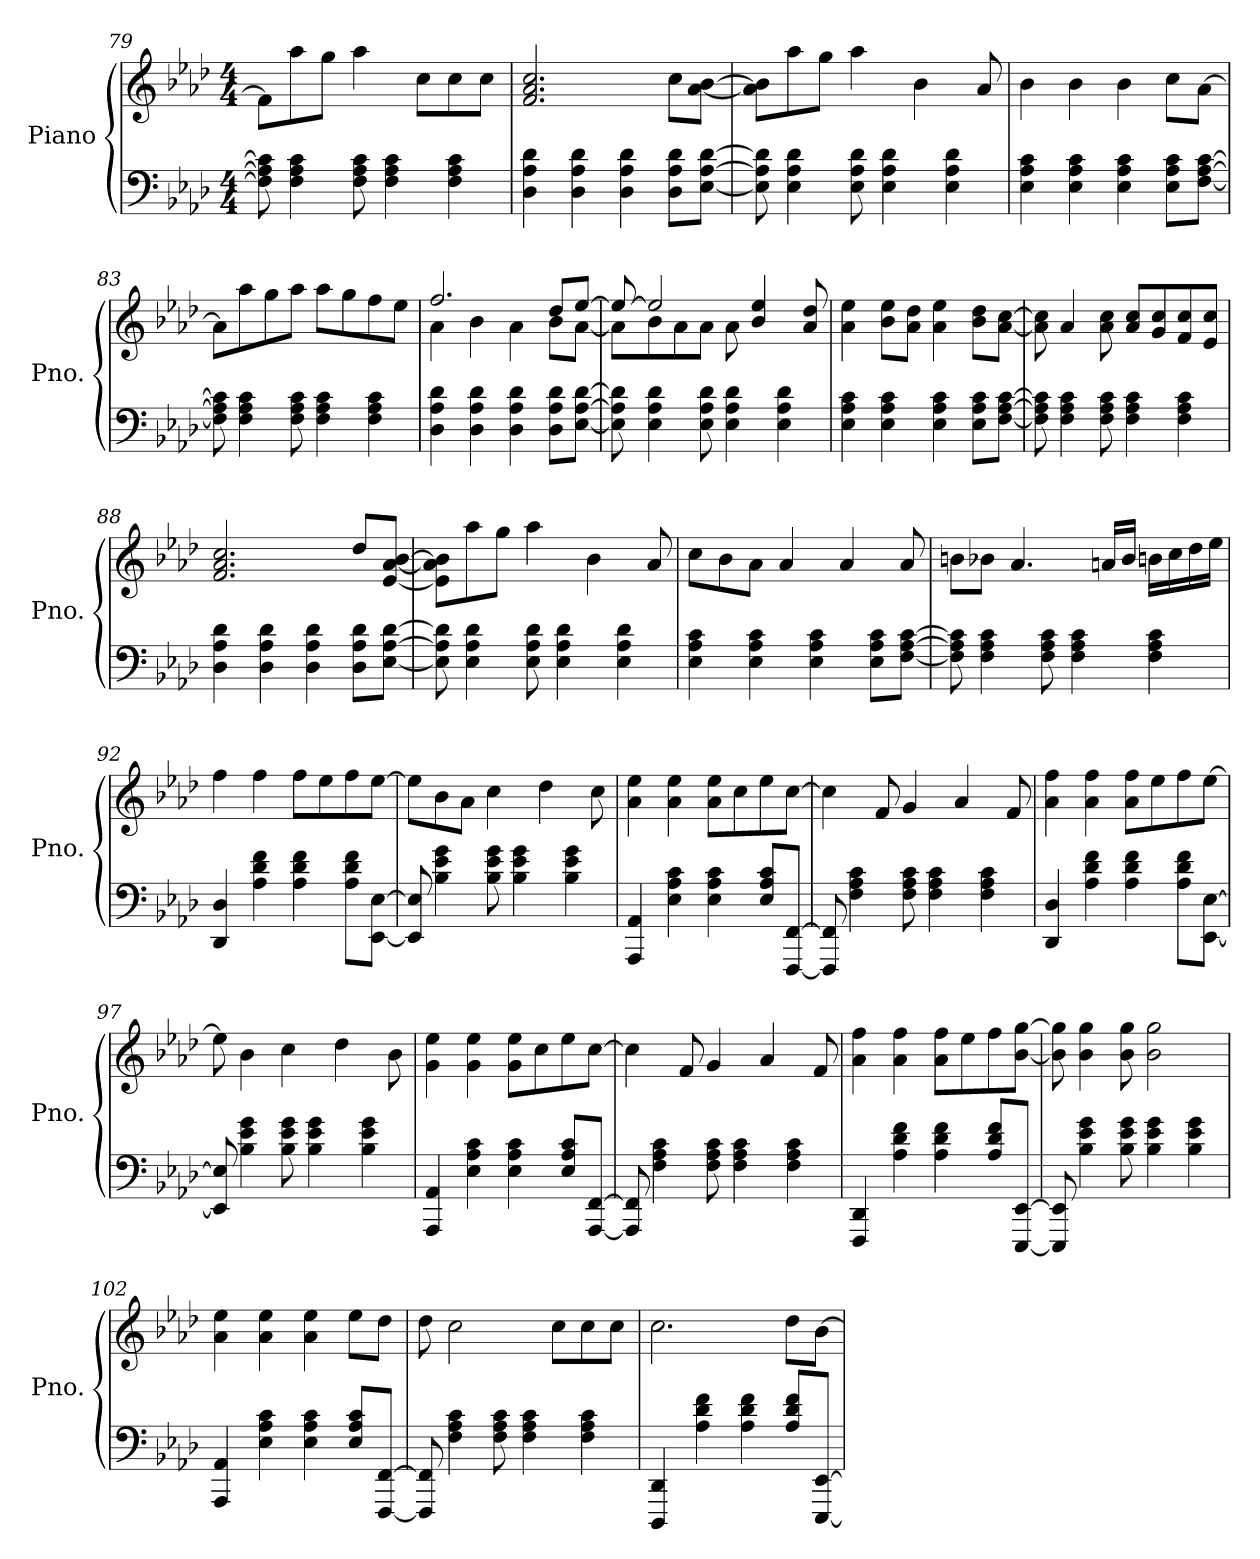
**kern	**kern
*part1	*part1
*staff2	*staff1
*I"Piano	*
*I'Pno.	*
*clefF4	*clefG2
*k[b-e-a-d-]	*k[b-e-a-d-]
*M4/4	*M4/4
=79	=79
8F\] 8A-\] 8c\]	8f\L]
4F\ 4A-\ 4c\	8aa-\
.	8gg\J
8F\ 8A-\ 8c\	4aa-\
4F\ 4A-\ 4c\	.
.	8cc\L
4F\ 4A-\ 4c\	8cc\
.	8cc\J
=80	=80
4D-\ 4A-\ 4d-\	2.f/ 2.a-/ 2.cc/
4D-\ 4A-\ 4d-\	.
4D-\ 4A-\ 4d-\	.
8D-\ 8A-\ 8d-\L	8cc\L
[8E-\ [8A-\ [8d-\J	[8a-\ [8b-\J
=81	=81
8E-\] 8A-\] 8d-\]	8a-\] 8b-\]L
4E-\ 4A-\ 4d-\	8aa-\
.	8gg\J
8E-\ 8A-\ 8d-\	4aa-\
4E-\ 4A-\ 4d-\	.
.	4b-\
4E-\ 4A-\ 4d-\	.
.	8a-/
!!LO:LB:g=z
=82	=82
4E-\ 4A-\ 4c\	4b-\
4E-\ 4A-\ 4c\	4b-\
4E-\ 4A-\ 4c\	4b-\
8E-\ 8A-\ 8c\L	8cc\L
[8F\ [8A-\ [8c\J	[8a-\J
=83	=83
8F\] 8A-\] 8c\]	8a-\L]
4F\ 4A-\ 4c\	8aa-\
.	8gg\
8F\ 8A-\ 8c\	8aa-\J
4F\ 4A-\ 4c\	8aa-\L
.	8gg\
4F\ 4A-\ 4c\	8ff\
.	8ee-\J
=84	=84
*	*^
4D-\ 4A-\ 4d-\	2.ff/	4a-\
4D-\ 4A-\ 4d-\	.	4b-\
4D-\ 4A-\ 4d-\	.	4a-\
8D-\ 8A-\ 8d-\L	8dd-/L	8b-\L
[8E-\ [8A-\ [8d-\J	[8ee-/J	[8a-\J
=85	=85	=85
8E-\] 8A-\] 8d-\]	8ee-/_	8a-\L]
4E-\ 4A-\ 4d-\	2ee-/]	8b-\
.	.	8a-\
8E-\ 8A-\ 8d-\	.	8a-\J
4E-\ 4A-\ 4d-\	.	8a-\
.	4b-/ 4ee-/	4.ryy
4E-\ 4A-\ 4d-\	.	.
.	8a-/ 8dd-/	.
*	*v	*v
=86	=86
4E-\ 4A-\ 4c\	4a-\ 4ee-\
4E-\ 4A-\ 4c\	8b-\ 8ee-\L
.	8a-\ 8dd-\J
4E-\ 4A-\ 4c\	4a-\ 4ee-\
8E-\ 8A-\ 8c\L	8b-\ 8dd-\L
[8F\ [8A-\ [8c\J	[8a-\ [8cc\J
!!LO:LB:g=z
=87	=87
8F\] 8A-\] 8c\]	8a-\] 8cc\]
4F\ 4A-\ 4c\	4a-/
8F\ 8A-\ 8c\	8a-\ 8cc\
4F\ 4A-\ 4c\	8a-/ 8cc/L
.	8g/ 8cc/
4F\ 4A-\ 4c\	8f/ 8cc/
.	8e-/ 8cc/J
=88	=88
4D-\ 4A-\ 4d-\	2.f/ 2.a-/ 2.cc/
4D-\ 4A-\ 4d-\	.
4D-\ 4A-\ 4d-\	.
8D-\ 8A-\ 8d-\L	8dd-/L
[8E-\ [8A-\ [8d-\J	[8e-/ [8a-/ [8b-/J
=89	=89
8E-\] 8A-\] 8d-\]	8e-\] 8a-\] 8b-\]L
4E-\ 4A-\ 4d-\	8aa-\
.	8gg\J
8E-\ 8A-\ 8d-\	4aa-\
4E-\ 4A-\ 4d-\	.
.	4b-\
4E-\ 4A-\ 4d-\	.
.	8a-/
=90	=90
4E-\ 4A-\ 4c\	8cc\L
.	8b-\
4E-\ 4A-\ 4c\	8a-\J
.	4a-/
4E-\ 4A-\ 4c\	.
.	4a-/
8E-\ 8A-\ 8c\L	.
[8F\ [8A-\ [8c\J	8a-/
=91	=91
8F\] 8A-\] 8c\]	8bn\L
4F\ 4A-\ 4c\	8b-X\J
.	4.a-/
8F\ 8A-\ 8c\	.
4F\ 4A-\ 4c\	.
.	16an/LL
.	16b-/JJ
4F\ 4A-\ 4c\	16bn\LL
.	16cc\
.	16dd-\
.	16ee-\JJ
!!LO:LB:g=z
=92	=92
4DD-/ 4D-/	4ff\
4A-\ 4d-\ 4f\	4ff\
4A-\ 4d-\ 4f\	8ff\L
.	8ee-\
8A-\ 8d-\ 8f\L	8ff\
[8EE-\ [8E-\J	[8ee-\J
=93	=93
8EE-/] 8E-/]	8ee-\L]
4B-\ 4e-\ 4g\	8b-\
.	8a-\J
8B-\ 8e-\ 8g\	4cc\
4B-\ 4e-\ 4g\	.
.	4dd-\
4B-\ 4e-\ 4g\	.
.	8cc\
=94	=94
4AAA-/ 4AA-/	4a-\ 4ee-\
4E-\ 4A-\ 4c\	4a-\ 4ee-\
4E-\ 4A-\ 4c\	8a-\ 8ee-\L
.	8cc\
8E-/ 8A-/ 8c/L	8ee-\
[8FFF/ [8FF/J	[8cc\J
=95	=95
8FFF/] 8FF/]	4cc\]
4F\ 4A-\ 4c\	.
.	8f/
8F\ 8A-\ 8c\	4g/
4F\ 4A-\ 4c\	.
.	4a-/
4F\ 4A-\ 4c\	.
.	8f/
=96	=96
4DD-/ 4D-/	4a-\ 4ff\
4A-\ 4d-\ 4f\	4a-\ 4ff\
4A-\ 4d-\ 4f\	8a-\ 8ff\L
.	8ee-\
8A-\ 8d-\ 8f\L	8ff\
[8EE-\ [8E-\J	[8ee-\J
!!LO:LB:g=z
=97	=97
8EE-/] 8E-/]	8ee-\]
4B-\ 4e-\ 4g\	4b-\
8B-\ 8e-\ 8g\	4cc\
4B-\ 4e-\ 4g\	.
.	4dd-\
4B-\ 4e-\ 4g\	.
.	8b-\
=98	=98
4AAA-/ 4AA-/	4g\ 4ee-\
4E-\ 4A-\ 4c\	4g\ 4ee-\
4E-\ 4A-\ 4c\	8g\ 8ee-\L
.	8cc\
8E-/ 8A-/ 8c/L	8ee-\
[8AAA-/ [8FF/J	[8cc\J
=99	=99
8AAA-/] 8FF/]	4cc\]
4F\ 4A-\ 4c\	.
.	8f/
8F\ 8A-\ 8c\	4g/
4F\ 4A-\ 4c\	.
.	4a-/
4F\ 4A-\ 4c\	.
.	8f/
=100	=100
4FFF/ 4DD-/	4a-\ 4ff\
4A-\ 4d-\ 4f\	4a-\ 4ff\
4A-\ 4d-\ 4f\	8a-\ 8ff\L
.	8ee-\
8A-/ 8d-/ 8f/L	8ff\
[8EEE-/ [8EE-/J	[8b-\ [8gg\J
=101	=101
8EEE-/] 8EE-/]	8b-\] 8gg\]
4B-\ 4e-\ 4g\	4b-\ 4gg\
8B-\ 8e-\ 8g\	8b-\ 8gg\
4B-\ 4e-\ 4g\	2b-\ 2gg\
4B-\ 4e-\ 4g\	.
!!LO:PB:g=z
=102	=102
4AAA-/ 4AA-/	4a-\ 4ee-\
4E-\ 4A-\ 4c\	4a-\ 4ee-\
4E-\ 4A-\ 4c\	4a-\ 4ee-\
8E-/ 8A-/ 8c/L	8ee-\L
[8FFF/ [8FF/J	8dd-\J
=103	=103
8FFF/] 8FF/]	8dd-\
4F\ 4A-\ 4c\	2cc\
8F\ 8A-\ 8c\	.
4F\ 4A-\ 4c\	.
.	8cc\L
4F\ 4A-\ 4c\	8cc\
.	8cc\J
=104	=104
4DDD-/ 4DD-/	2.cc\
4A-\ 4d-\ 4f\	.
4A-\ 4d-\ 4f\	.
8A-/ 8d-/ 8f/L	8dd-\L
[8EEE-/ [8EE-/J	[8b-\J
=	=
*-	*-
